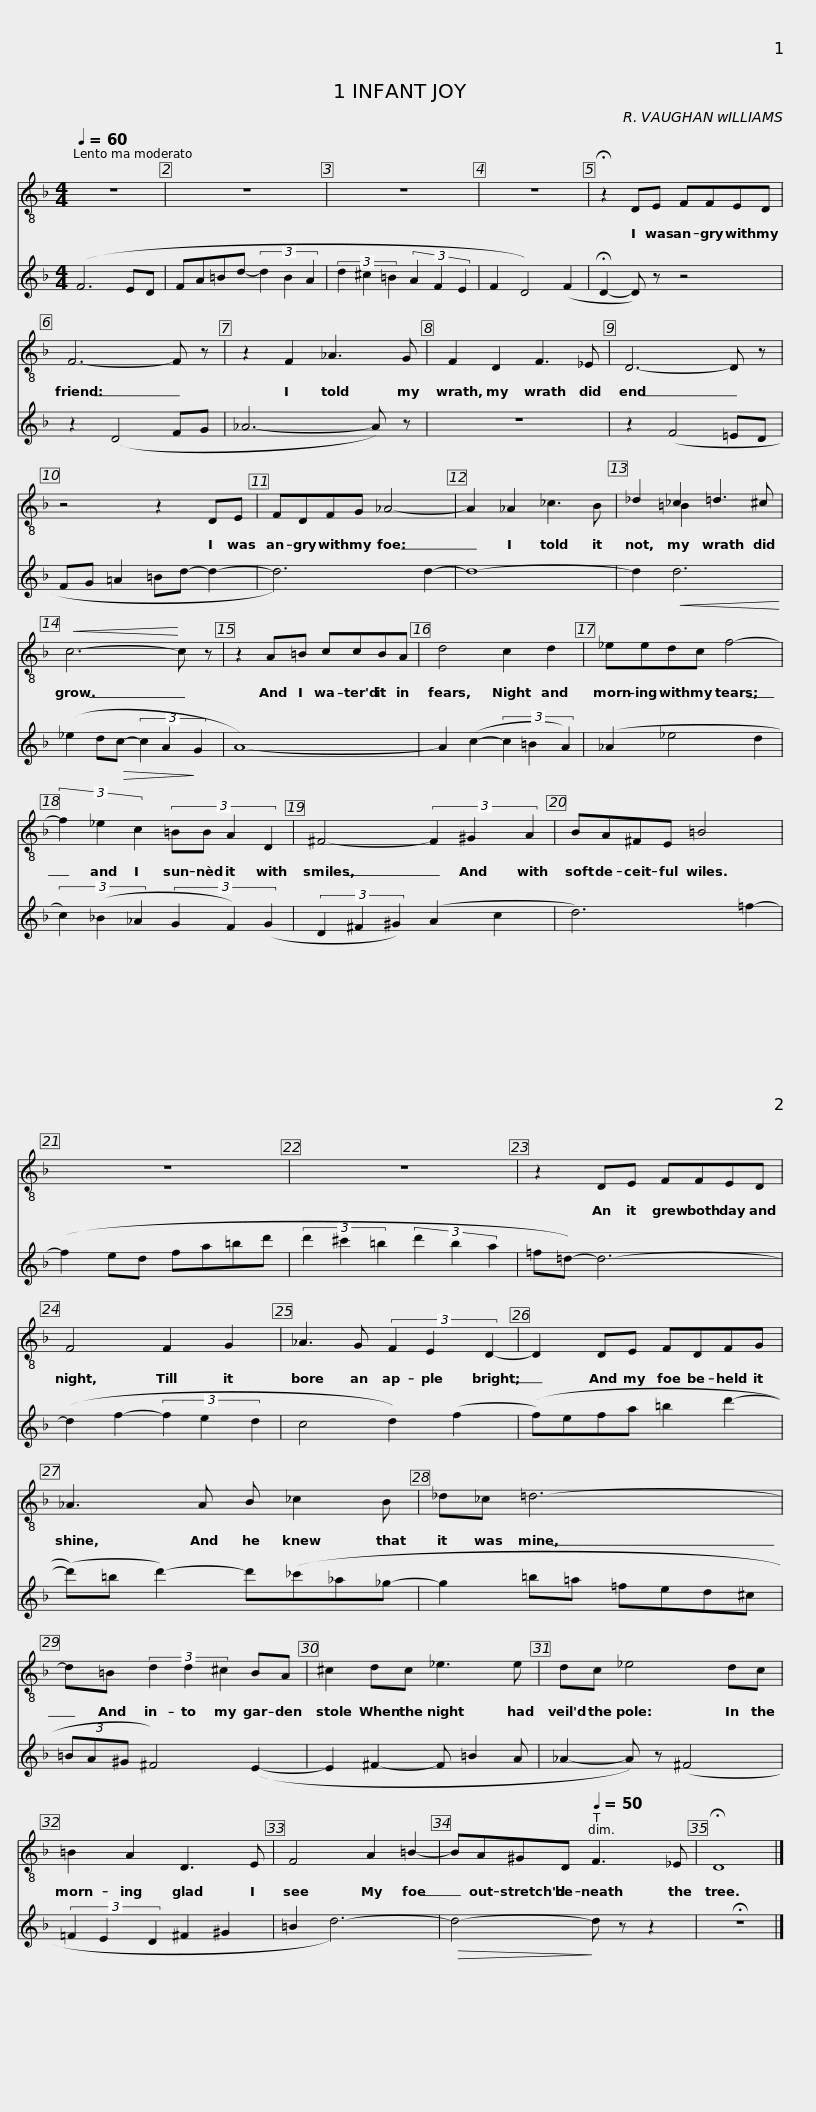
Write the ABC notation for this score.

X:1
%%score ( 1 2 ) 3
L:1/8
Q:1/4=60
M:4/4
I:linebreak $
K:F
V:1 treble-8
V:2 treble-8
V:3 treble
V:1
 z8 | z8 | z8 | z8 |$ !fermata!z2 DE FFED | %5
 F6- F z | z2 F2 _A3 G | F2 D2 F3 _E |$ D6- D z | z4 z2 DE | %10
 FDFG _A4- | A2 _A2 _c3 B |$ _d2 _c2 =d3 ^c |!<(! c6-!<)! c z | z2 A=B ccBA |$ %15
 d4 c2 d2 | _eedc f4- | (3f2 _e2 c2 (3:2:4=BB A2 D2 |$ ^F4- (3F2 ^G2 A2 | BA^FE =B4 | %20
 z8 | z8 |$ z2 DE FFED | F4 F2 G2 | _A3 G (3F2 E2 D2- |$ %25
 D2 DE FDFG | _A3 A B _c2 B | _d_c =d6- |$ d=B (3d2 d2 ^c2 BA | ^c2 dc _e3 e | %30
 dc _e4 dc |$ =B2 A2 D3 E | F4 A2 =B2- | BA^GD[Q:1/4=50] F3 _E | !fermata!D8 |] %35
V:2
 x8 | x8 | x8 | x8 |$ x8 | %5
 x8 | x8 | x8 |$ x8 | x8 | %10
 x8 | x8 |$ x2 =B2 x4 | x8 | x8 |$ %15
 x8 | x8 | x8 |$ x8 | x8 | %20
 x8 | x8 |$ x8 | x8 | x8 |$ %25
 x8 | x8 | x8 |$ x8 | x8 | %30
 x8 |$ x8 | x8 | x8 | x8 |] %35
V:3
 (F6 ED | FA=Bd- (3d2 B2 A2 | (3d2 ^c2 =B2 (3A2 F2 E2 | F2 D4) (F2 |$ !fermata!D2- D) z z4 | %5
 z2 (D4 FG | _A6- A) z | z8 |$ z2 (F4 !courtesy!=ED | FG =A2 =Bd- d2- | %10
 d6) d2- | d8- |$ d2!<(! d6!<)! | (_e2 d!>(!c- (3c2 A2!>)! G2 | A8-) |$ %15
 A2 (c2- (3c2 =B2 A2) | (_A2 _e4 d2 | (3c2) (_B2 _A2 (3G2 F2) (G2 |$ (3D2 ^F2 ^G2) (A2 c2 | d6) =f2- | %20
 (f2 ed fa=bd' | (3d'2 ^c'2 =b2 (3d'2 b2 a2 |$ =f=d-) d6- | (d2 f2- (3f2 e2 d2 | c4 d2) (f2 |$ %25
 (f)efa =b2 d'2- | (d')=b d'2-) d'(_c'_a_g- | g2 =b=a =fed^c |$ (3=BA^G ^F4) (E2- | E2 ^F2- F =B2 A | %30
 _A2- A) z (^F4 |$ (3=F2 E2 D2 ^F2 ^G2 | =B2 d6-) |!>(! d4-!>)! d z z2 | !fermata!z8 |] %35
